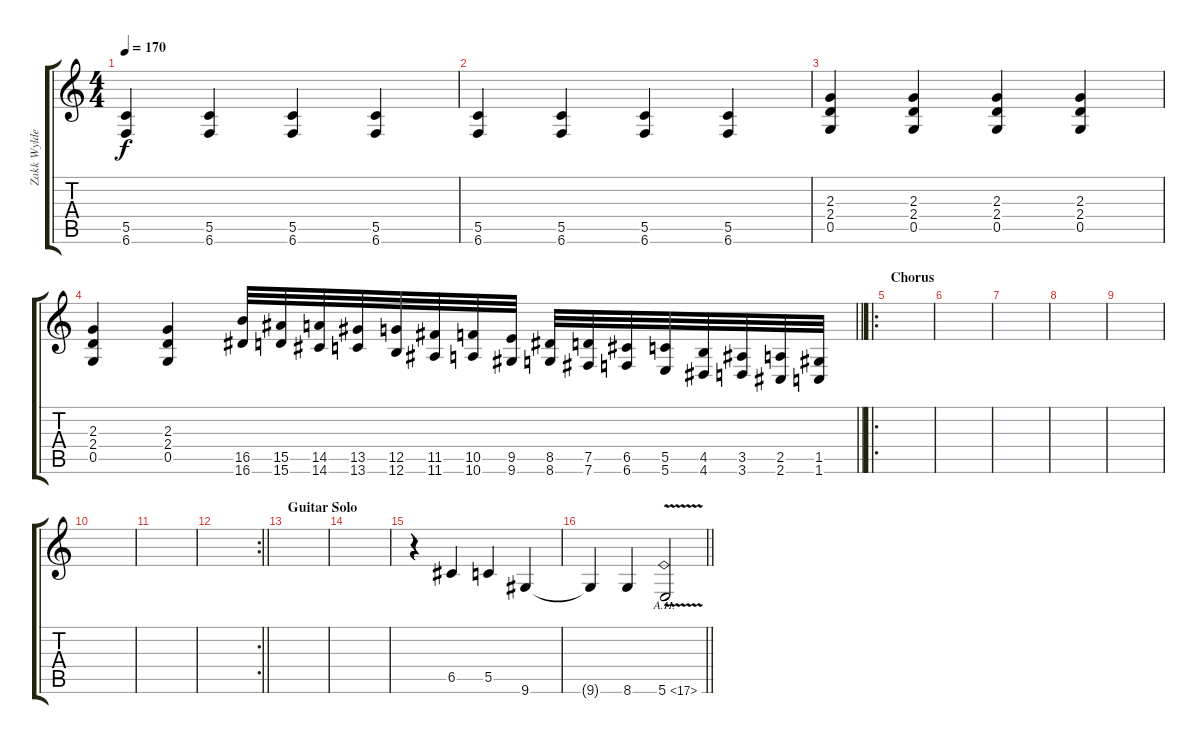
\track ("Zakk Wylde Rythym" "Zakk Wylde") {instrument distortionguitar}
\staff {score tabs}
\tuning (D4 A3 F3 C3 G2 B1) {hide}
\ts (4 4)
\tempo 170
\clef g2
\ks c
(5.5 6.6).4{dy f} (5.5 6.6).4 (5.5 6.6).4 (5.5 6.6).4 |
(5.5 6.6).4 (5.5 6.6).4 (5.5 6.6).4 (5.5 6.6).4 |
(2.3 2.4 0.5).4 (2.3 2.4 0.5).4 (2.3 2.4 0.5).4 (2.3 2.4 0.5).4 |
\barLineRight lightlight
(2.3 2.4 0.5).4 (2.3 2.4 0.5).4 (16.5 16.6).32{volume 16 instrument guitarfretnoise} (15.5 15.6).32 (14.5 14.6).32 (13.5 13.6).32 (12.5 12.6).32 (11.5 11.6).32 (10.5 10.6).32 (9.5 9.6).32 (8.5 8.6).32 (7.5 7.6).32 (6.5 6.6).32 (5.5 5.6).32 (4.5 4.6).32 (3.5 3.6).32 (2.5 2.6).32 (1.5 1.6).32 |
\ro
\section ("" "Chorus")
|
|
|
|
|
|
|
\rc 2
\barLineRight lightlight
|
\section ("" "Guitar Solo")
|
|
r.4 6.5.4 5.5.4 9.6.4 |
\barLineRight lightlight
9.6{t}.4 8.6.4 5.6{ah 12 v}.2
